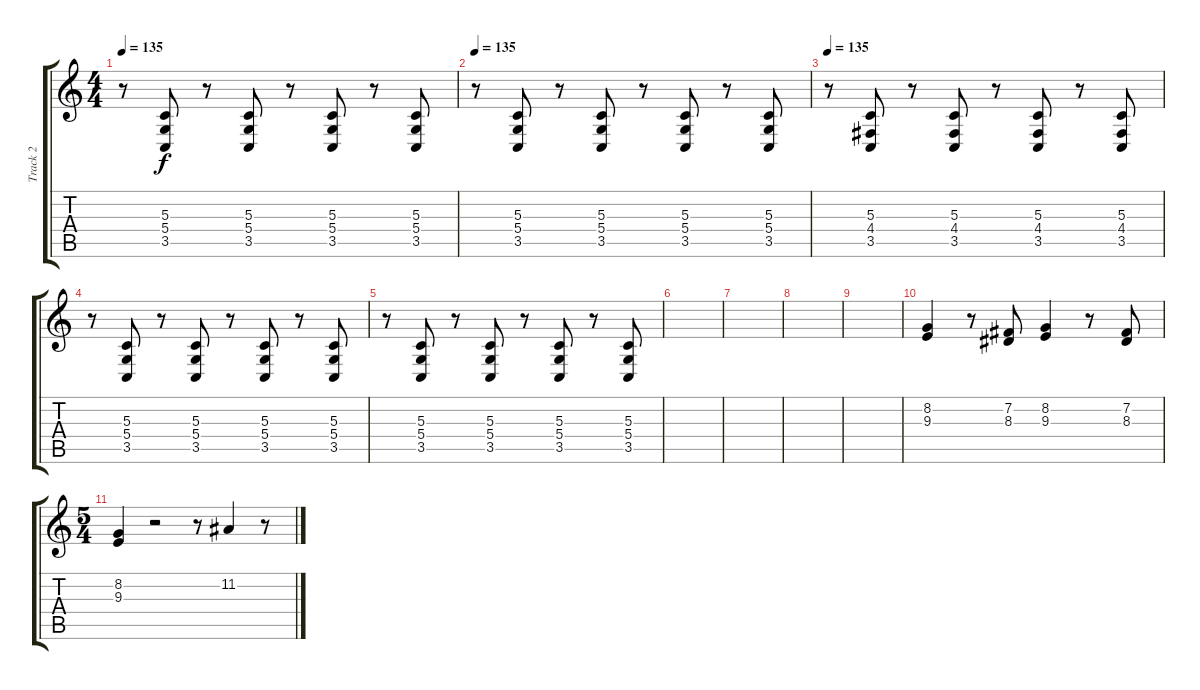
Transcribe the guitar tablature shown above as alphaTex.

\track ("Track 2" "Track 2") {instrument trombone}
\staff {score tabs}
\tuning (E4 B3 G3 D3 A2 E2) {hide}
\ts (4 4)
\tempo 135
\clef g2
\ks c
r.8{dy f} (5.3 5.4 3.5).8 r.8 (5.3 5.4 3.5).8 r.8 (5.3 5.4 3.5).8 r.8 (5.3 5.4 3.5).8 |
\tempo 135
r.8 (5.3 5.4 3.5).8 r.8 (5.3 5.4 3.5).8 r.8 (5.3 5.4 3.5).8 r.8 (5.3 5.4 3.5).8 |
\tempo 135
r.8 (5.3 4.4 3.5).8 r.8 (5.3 4.4 3.5).8 r.8 (5.3 4.4 3.5).8 r.8 (5.3 4.4 3.5).8 |
r.8 (5.3 5.4 3.5).8 r.8 (5.3 5.4 3.5).8 r.8 (5.3 5.4 3.5).8 r.8 (5.3 5.4 3.5).8 |
r.8 (5.3 5.4 3.5).8 r.8 (5.3 5.4 3.5).8 r.8 (5.3 5.4 3.5).8 r.8 (5.3 5.4 3.5).8 |
|
|
|
|
(8.2 9.3).4 r.8 (7.2 8.3).8 (8.2 9.3).4 r.8 (7.2 8.3).8 |
\ts (5 4)
(8.2 9.3).4 r.2 r.8 11.2.4 r.8
